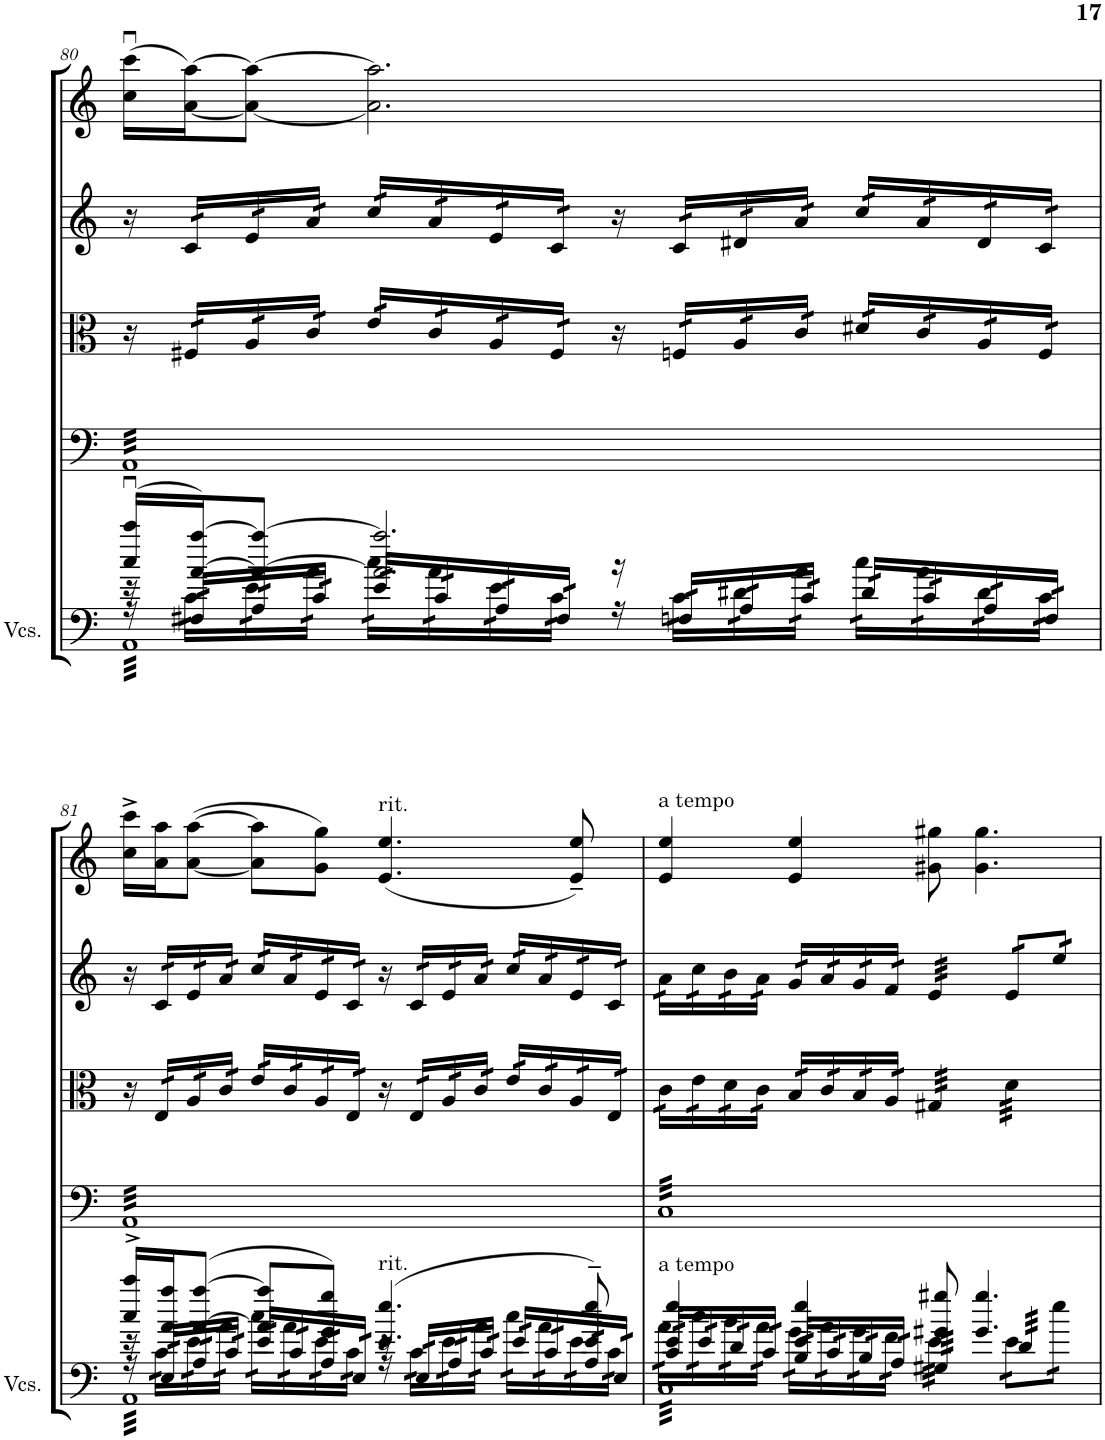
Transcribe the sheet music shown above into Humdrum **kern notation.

**kern	**kern	**kern	**kern	**kern
*part5	*part4	*part3	*part2	*part1
*staff5	*staff4	*staff3	*staff2	*staff1
*I"Violoncellos	*I"Violoncello	*I"Viola	*I"Violin II	*I"Violin I
*I'Vcs.	*I'Vc	*I'Vla	*I'Vln	*I'Vln
!!LO:PB:g=z
*clefF4	*clefF4	*clefC3	*clefG2	*clefG2
*k[]	*k[]	*k[]	*k[]	*k[]
*M4/4	*M4/4	*M4/4	*M4/4	*M4/4
=80	=80	=80	=80	=80
*^	*	*	*	*
*	*^	*	*	*	*
*	*	*^	*	*	*	*
*tremolo	*	*	*	*	*	*	*
*	*	*	*	*tremolo	*	*	*
(16cc/u 16ccc/uLL	16r	16r	32AALLL	32AALLL	16r	16r	(16cc\u 16ccc\uLL
.	.	.	32AA	32AA	.	.	.
*	*	*	*	*	*tremolo	*	*
*	*	*	*	*	*	*tremolo	*
[16a/ [16aa/J)	32c\LLL	32F#X/LLL	32AA	32AA	32F#X/LLL	32c/LLL	[16a\ [16aa\J)
.	32c\	32F#X/	32AA	32AA	32F#X/	32c/	.
8a/_ 8aa/_J	32e\	32A/	32AA	32AA	32A/	32e/	8a\_ 8aa\_J
.	32e\	32A/	32AA	32AA	32A/	32e/	.
.	32a\	32c/	32AA	32AA	32c/	32a/	.
.	32a\JJJ	32c/JJJ	32AA	32AA	32c/JJJ	32a/JJJ	.
2.a/] 2.aa/]	32cc\LLL	32e/LLL	32AA	32AA	32e/LLL	32cc/LLL	2.a\] 2.aa\]
.	32cc\	32e/	32AA	32AA	32e/	32cc/	.
.	32a\	32c/	32AA	32AA	32c/	32a/	.
.	32a\	32c/	32AA	32AA	32c/	32a/	.
.	32e\	32A/	32AA	32AA	32A/	32e/	.
.	32e\	32A/	32AA	32AA	32A/	32e/	.
.	32c\	32F#/	32AA	32AA	32F#/	32c/	.
.	32c\JJJ	32F#/JJJ	32AA	32AA	32F#/JJJ	32c/JJJ	.
*Xtremolo	*	*	*	*	*	*	*
.	16r	16r	32AA	32AA	16r	16r	.
.	.	.	32AA	32AA	.	.	.
*tremolo	*	*	*	*	*	*	*
.	32c\LLL	32Fn/LLL	32AA	32AA	32Fn/LLL	32c/LLL	.
.	32c\	32Fn/	32AA	32AA	32Fn/	32c/	.
.	32d#X\	32A/	32AA	32AA	32A/	32d#X/	.
.	32d#X\	32A/	32AA	32AA	32A/	32d#X/	.
.	32a\	32c/	32AA	32AA	32c/	32a/	.
.	32a\JJJ	32c/JJJ	32AA	32AA	32c/JJJ	32a/JJJ	.
.	32cc\LLL	32d#/LLL	32AA	32AA	32d#X/LLL	32cc/LLL	.
.	32cc\	32d#/	32AA	32AA	32d#X/	32cc/	.
.	32a\	32c/	32AA	32AA	32c/	32a/	.
.	32a\	32c/	32AA	32AA	32c/	32a/	.
.	32d#\	32A/	32AA	32AA	32A/	32d#/	.
.	32d#\	32A/	32AA	32AA	32A/	32d#/	.
.	32c\	32F/	32AA	32AA	32F/	32c/	.
.	32c\JJJ	32F/JJJ	32AAJJJ	32AAJJJ	32F/JJJ	32c/JJJ	.
!!LO:LB:g=z
=81	=81	=81	=81	=81	=81	=81	=81
16cc/^ 16ccc/^LL	16r	16r	32AALLL	32AALLL	16r	16r	16cc\^ 16ccc\^LL
.	.	.	32AA	32AA	.	.	.
16a/ 16aa/J	32c\LLL	32E/LLL	32AA	32AA	32E/LLL	32c/LLL	16a\ 16aa\J
.	32c\	32E/	32AA	32AA	32E/	32c/	.
([8a/ [8aa/J	32e\	32A/	32AA	32AA	32A/	32e/	([8a\ [8aa\J
.	32e\	32A/	32AA	32AA	32A/	32e/	.
.	32a\	32c/	32AA	32AA	32c/	32a/	.
.	32a\JJJ	32c/JJJ	32AA	32AA	32c/JJJ	32a/JJJ	.
8a/] 8aa/]L	32cc\LLL	32e/LLL	32AA	32AA	32e/LLL	32cc/LLL	8a\] 8aa\]L
.	32cc\	32e/	32AA	32AA	32e/	32cc/	.
.	32a\	32c/	32AA	32AA	32c/	32a/	.
.	32a\	32c/	32AA	32AA	32c/	32a/	.
8g/ 8gg/J)	32e\	32A/	32AA	32AA	32A/	32e/	8g\ 8gg\J)
.	32e\	32A/	32AA	32AA	32A/	32e/	.
.	32c\	32E/	32AA	32AA	32E/	32c/	.
.	32c\JJJ	32E/JJJ	32AA	32AA	32E/JJJ	32c/JJJ	.
*Xtremolo	*	*	*	*	*	*	*
!	!	!	!	!	!	!	!LO:TX:a:t=rit.
!LO:TX:a:t=rit.	!	!	!	!	!	!	!
(4.e/ 4.ee/	16r	16r	32AA	32AA	16r	16r	(4.e/ 4.ee/
.	.	.	32AA	32AA	.	.	.
*tremolo	*	*	*	*	*	*	*
.	32c\LLL	32E/LLL	32AA	32AA	32E/LLL	32c/LLL	.
.	32c\	32E/	32AA	32AA	32E/	32c/	.
.	32e\	32A/	32AA	32AA	32A/	32e/	.
.	32e\	32A/	32AA	32AA	32A/	32e/	.
.	32a\	32c/	32AA	32AA	32c/	32a/	.
.	32a\JJJ	32c/JJJ	32AA	32AA	32c/JJJ	32a/JJJ	.
.	32cc\LLL	32e/LLL	32AA	32AA	32e/LLL	32cc/LLL	.
.	32cc\	32e/	32AA	32AA	32e/	32cc/	.
.	32a\	32c/	32AA	32AA	32c/	32a/	.
.	32a\	32c/	32AA	32AA	32c/	32a/	.
8e/~ 8ee/~)	32e\	32A/	32AA	32AA	32A/	32e/	8e/~ 8ee/~)
.	32e\	32A/	32AA	32AA	32A/	32e/	.
.	32c\	32E/	32AA	32AA	32E/	32c/	.
.	32c\JJJ	32E/JJJ	32AAJJJ	32AAJJJ	32E/JJJ	32c/JJJ	.
=82	=82	=82	=82	=82	=82	=82	=82
!	!	!	!	!	!	!	!LO:TX:a:t=a tempo
!LO:TX:a:t=a tempo	!	!	!	!	!	!	!
4e/ 4ee/	32a\LLL	32c/LLL	32CLLL	32CLLL	32c\LLL	32a\LLL	4e/ 4ee/
.	32a\	32c/	32C	32C	32c\	32a\	.
.	32cc\	32e/	32C	32C	32e\	32cc\	.
.	32cc\	32e/	32C	32C	32e\	32cc\	.
.	32b\	32d/	32C	32C	32d\	32b\	.
.	32b\	32d/	32C	32C	32d\	32b\	.
.	32a\	32c/	32C	32C	32c\	32a\	.
.	32a\JJJ	32c/JJJ	32C	32C	32c\JJJ	32a\JJJ	.
4e/ 4ee/	32g\LLL	32B/LLL	32C	32C	32B/LLL	32g/LLL	4e/ 4ee/
.	32g\	32B/	32C	32C	32B/	32g/	.
.	32a\	32c/	32C	32C	32c/	32a/	.
.	32a\	32c/	32C	32C	32c/	32a/	.
.	32g\	32B/	32C	32C	32B/	32g/	.
.	32g\	32B/	32C	32C	32B/	32g/	.
.	32f\	32A/	32C	32C	32A/	32f/	.
.	32f\JJJ	32A/JJJ	32C	32C	32A/JJJ	32f/JJJ	.
8g#X/ 8gg#X/	32e\LLL	32G#X/LLL	32C	32C	32G#X/LLL	32e/LLL	8g#X\ 8gg#X\
.	32e\	32G#X/	32C	32C	32G#X/	32e/	.
.	32e\	32G#X/	32C	32C	32G#X/	32e/	.
.	32e\	32G#X/	32C	32C	32G#X/	32e/	.
4.g#/ 4.gg#/	32e\	32G#X/	32C	32C	32G#X/	32e/	4.g#\ 4.gg#\
.	32e\	32G#X/	32C	32C	32G#X/	32e/	.
.	32e\	32G#X/	32C	32C	32G#X/	32e/	.
.	32e\JJJ	32G#X/JJJ	32C	32C	32G#X/JJJ	32e/JJJ	.
.	16e\LL	32d/LLL	32C	32C	32d\LLL	16e/LL	.
.	.	32d/	32C	32C	32d\	.	.
.	16e\	32d/	32C	32C	32d\	16e/	.
*Xtremolo	*	*	*	*	*	*	*
.	.	32d/	32C	32C	32d\	.	.
*tremolo	*	*	*	*	*	*	*
.	16ee\	32d/	32C	32C	32d\	16ee/	.
.	.	32d/	32C	32C	32d\	.	.
.	16ee\JJ	32d/	32C	32C	32d\	16ee/JJ	.
*	*	*	*	*	*	*Xtremolo	*
*Xtremolo	*	*	*	*	*	*	*
.	.	32d/JJJ	32CJJJ	32CJJJ	32d\JJJ	.	.
*	*	*	*	*	*Xtremolo	*	*
*	*	*	*	*Xtremolo	*	*	*
*v	*v	*v	*v	*	*	*	*
=	=	=	=	=
*-	*-	*-	*-	*-
